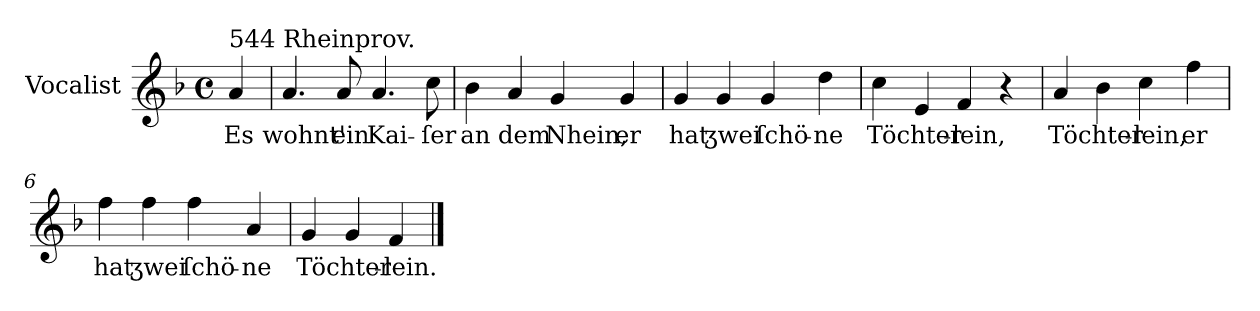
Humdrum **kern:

**kern	**text
*part1	*part1
*staff1	*staff1
*I"Vocalist	*
*k[b-]	*
*F:	*
*M4/4	*
*met(c)	*
=	=
!LO:TX:a:t=544 Rheinprov.	!
4a	Es
=1	=1
4.a	wohnt'
8a	ein
4.a	Kai-
8cc	-ſer
=2	=2
4b-	an
4a	dem
4g	Nhein,
4g	er
=3	=3
4g	hat
4g	ʒwei
4g	ſchö-
4dd	-ne
=4	=4
4cc	Töchter-
4e	.
4f	-lein,
4r	.
=5	=5
4a	Töchter-
4b-	.
4cc	-lein,
4ff	er
=6	=6
4ff	hat
4ff	ʒwei
4ff	ſchö-
4a	-ne
=7	=7
4g	Töchter-
4g	.
4f	-lein.
==	==
*-	*-
